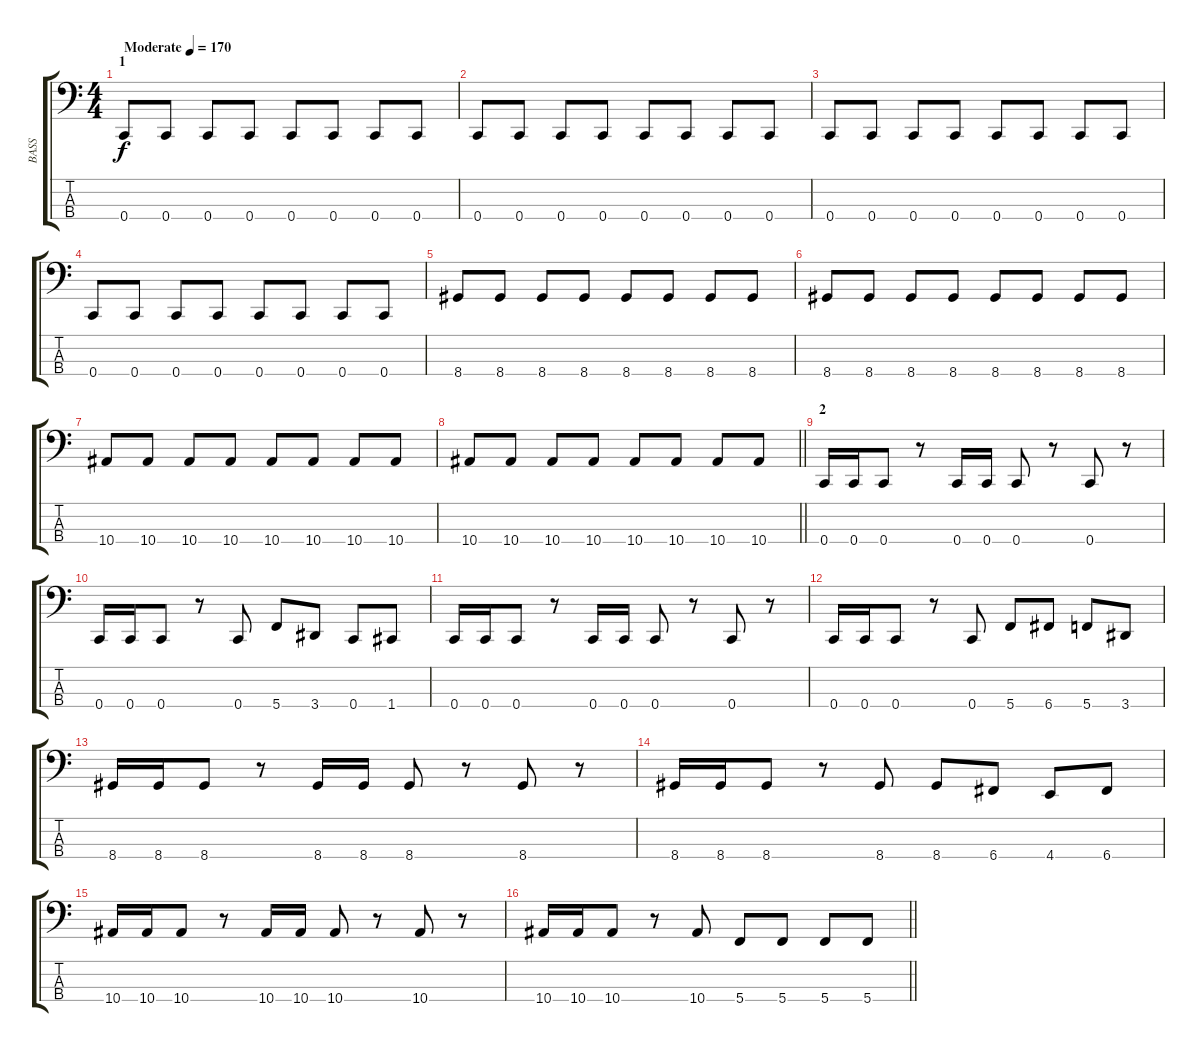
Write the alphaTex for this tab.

\track ("BASS" "BASS") {instrument electricbassfinger}
\staff {score tabs}
\tuning (F2 C2 G1 C1) {hide}
\ts (4 4)
\section ("" "1")
\tempo (170 "Moderate")
\clef f4
\ks c
0.4.8{dy f instrument electricbassfinger} 0.4.8 0.4.8 0.4.8 0.4.8 0.4.8 0.4.8 0.4.8 |
0.4.8 0.4.8 0.4.8 0.4.8 0.4.8 0.4.8 0.4.8 0.4.8 |
0.4.8 0.4.8 0.4.8 0.4.8 0.4.8 0.4.8 0.4.8 0.4.8 |
0.4.8 0.4.8 0.4.8 0.4.8 0.4.8 0.4.8 0.4.8 0.4.8 |
8.4.8 8.4.8 8.4.8 8.4.8 8.4.8 8.4.8 8.4.8 8.4.8 |
8.4.8 8.4.8 8.4.8 8.4.8 8.4.8 8.4.8 8.4.8 8.4.8 |
10.4.8 10.4.8 10.4.8 10.4.8 10.4.8 10.4.8 10.4.8 10.4.8 |
\barLineRight lightlight
10.4.8 10.4.8 10.4.8 10.4.8 10.4.8 10.4.8 10.4.8 10.4.8 |
\section ("" "2")
0.4.16 0.4.16 0.4.8 r.8 0.4.16 0.4.16 0.4.8 r.8 0.4.8 r.8 |
0.4.16 0.4.16 0.4.8 r.8 0.4.8 5.4.8 3.4.8 0.4.8 1.4.8 |
0.4.16 0.4.16 0.4.8 r.8 0.4.16 0.4.16 0.4.8 r.8 0.4.8 r.8 |
0.4.16 0.4.16 0.4.8 r.8 0.4.8 5.4.8 6.4.8 5.4.8 3.4.8 |
8.4.16 8.4.16 8.4.8 r.8 8.4.16 8.4.16 8.4.8 r.8 8.4.8 r.8 |
8.4.16 8.4.16 8.4.8 r.8 8.4.8 8.4.8 6.4.8 4.4.8 6.4.8 |
10.4.16 10.4.16 10.4.8 r.8 10.4.16 10.4.16 10.4.8 r.8 10.4.8 r.8 |
\barLineRight lightlight
10.4.16 10.4.16 10.4.8 r.8 10.4.8 5.4.8 5.4.8 5.4.8 5.4.8
